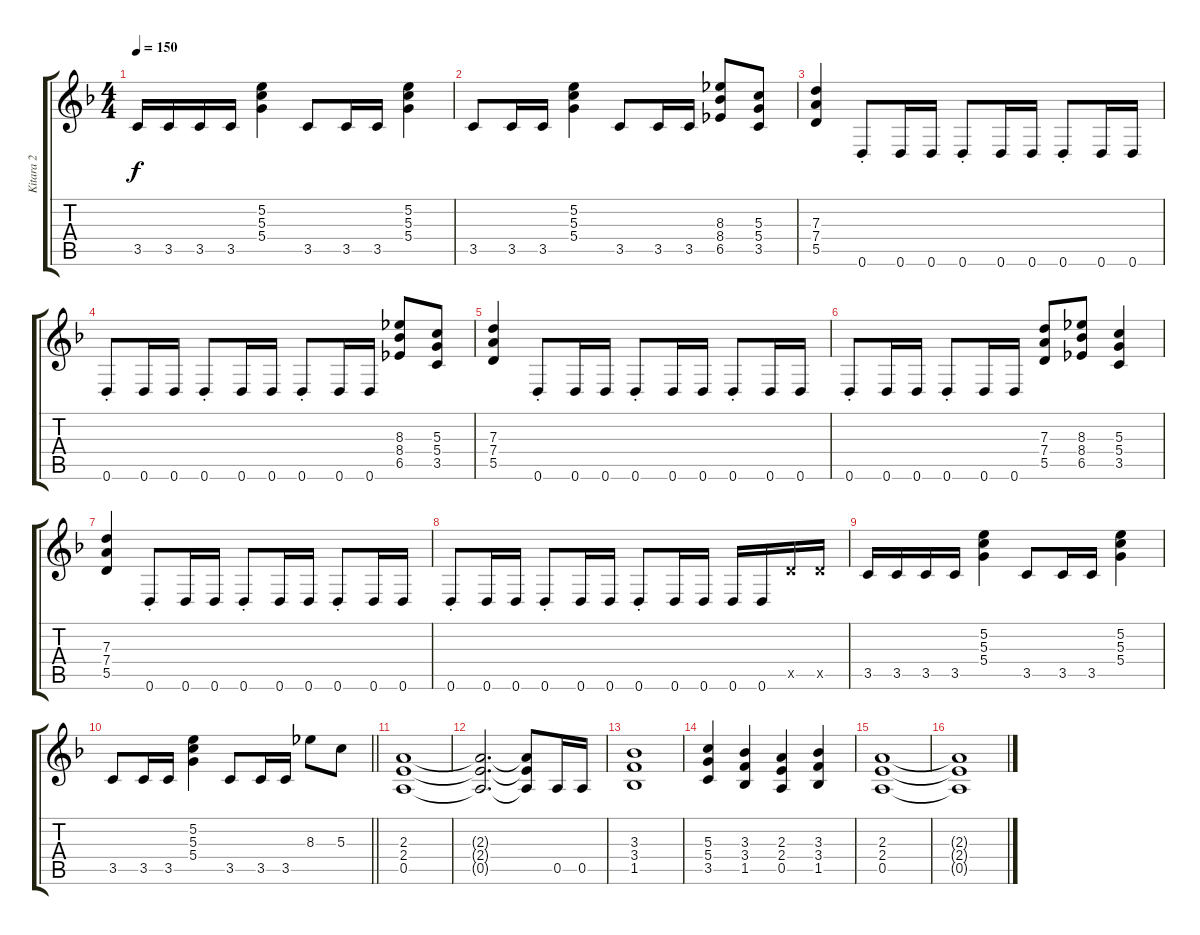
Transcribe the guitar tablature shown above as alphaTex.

\track ("Kitara 2" "Kitara 2") {instrument distortionguitar}
\staff {score tabs}
\tuning (E4 B3 G3 D3 A2 D2) {hide}
\ts (4 4)
\tempo 150
\clef g2
\ks dminor
3.5.16{dy f} 3.5.16 3.5.16 3.5.16 (5.2 5.3 5.4).4 3.5.8 3.5.16 3.5.16 (5.2 5.3 5.4).4 |
3.5.8 3.5.16 3.5.16 (5.2 5.3 5.4).4 3.5.8 3.5.16 3.5.16 (8.3 8.4 6.5).8 (5.3 5.4 3.5).8 |
(7.3 7.4 5.5).4 0.6{st}.8 0.6.16 0.6.16 0.6{st}.8 0.6.16 0.6.16 0.6{st}.8 0.6.16 0.6.16 |
0.6{st}.8 0.6.16 0.6.16 0.6{st}.8 0.6.16 0.6.16 0.6{st}.8 0.6.16 0.6.16 (8.3 8.4 6.5).8 (5.3 5.4 3.5).8 |
(7.3 7.4 5.5).4 0.6{st}.8 0.6.16 0.6.16 0.6{st}.8 0.6.16 0.6.16 0.6{st}.8 0.6.16 0.6.16 |
0.6{st}.8 0.6.16 0.6.16 0.6{st}.8 0.6.16 0.6.16 (7.3 7.4 5.5).8 (8.3 8.4 6.5).8 (5.3 5.4 3.5).4 |
(7.3 7.4 5.5).4 0.6{st}.8 0.6.16 0.6.16 0.6{st}.8 0.6.16 0.6.16 0.6{st}.8 0.6.16 0.6.16 |
0.6{st}.8 0.6.16 0.6.16 0.6{st}.8 0.6.16 0.6.16 0.6{st}.8 0.6.16 0.6.16 0.6.16 0.6.16 5.5{x}.16 5.5{x}.16 |
3.5.16 3.5.16 3.5.16 3.5.16 (5.2 5.3 5.4).4 3.5.8 3.5.16 3.5.16 (5.2 5.3 5.4).4 |
\barLineRight lightlight
3.5.8 3.5.16 3.5.16 (5.2 5.3 5.4).4 3.5.8 3.5.16 3.5.16 8.3.8 5.3.8 |
(2.3 2.4 0.5).1 |
(2.3{t} 2.4{t} 0.5{t}).2{d} (2.3{t} 2.4{t} 0.5{t}).8 0.5.16 0.5.16 |
(3.3 3.4 1.5).1 |
(5.3 5.4 3.5).4 (3.3 3.4 1.5).4 (2.3 2.4 0.5).4 (3.3 3.4 1.5).4 |
(2.3 2.4 0.5).1 |
(2.3{t} 2.4{t} 0.5{t}).1
